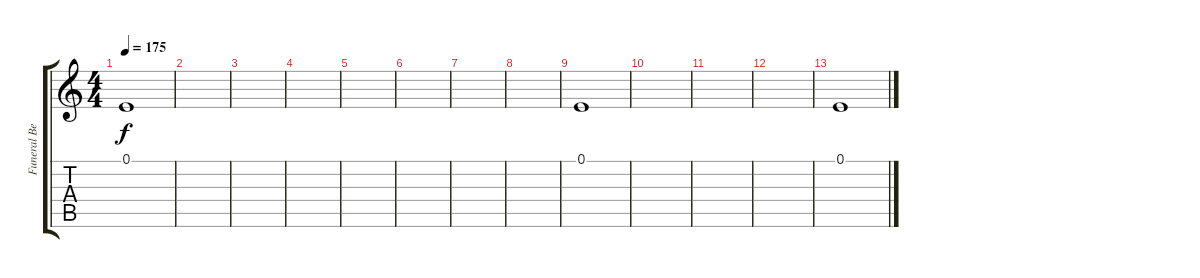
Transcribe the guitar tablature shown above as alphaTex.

\track ("Funeral Bell" "Funeral Be") {instrument tubularbells}
\staff {score tabs}
\tuning (E4 B3 G3 D3 A2 E2) {hide}
\ts (4 4)
\tempo 175
\clef g2
\ks c
0.1.1{dy f} |
|
|
|
|
|
|
|
0.1.1 |
|
|
|
0.1.1
